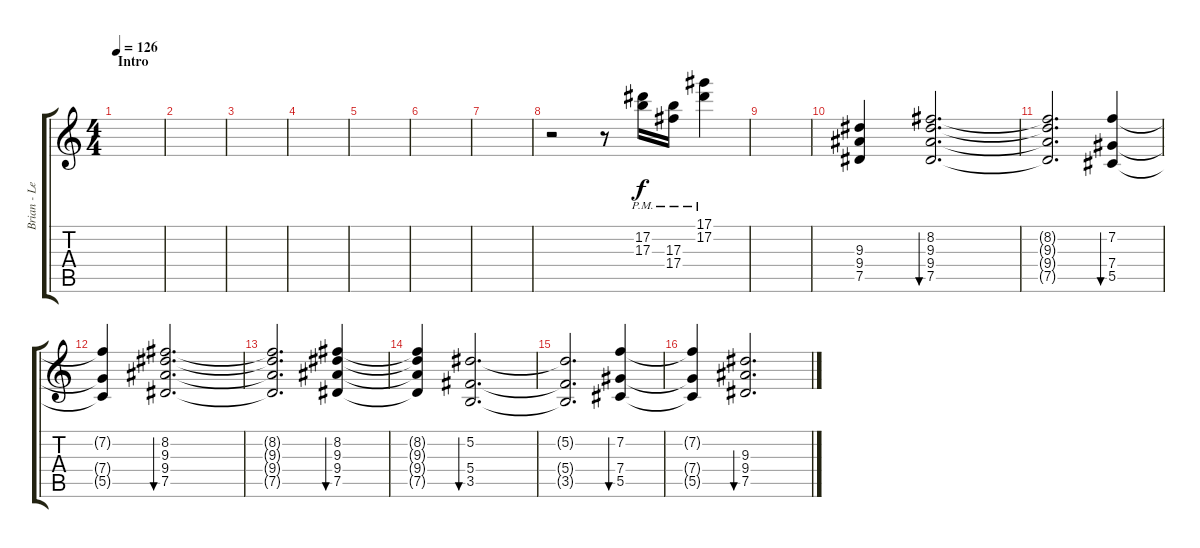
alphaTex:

\track ("Brian - Lead Guitar" "Brian - Le") {instrument overdrivenguitar}
\staff {score tabs}
\tuning (Eb4 Bb3 Gb3 Db3 Ab2 Eb2) {hide}
\ts (4 4)
\section ("" "Intro")
\tempo 126
\clef g2
\ks c
|
|
|
|
|
|
|
r.2 r.8 (17.2{pm} 17.3{pm}).16{instrument overdrivenguitar} (17.3{pm} 17.4{pm}).16 (17.1{pm} 17.2{pm}).4 |
|
(9.3 9.4 7.5).4{instrument overdrivenguitar} (8.2 9.3 9.4 7.5).2{d bu 240} |
(8.2{t} 9.3{t} 9.4{t} 7.5{t}).2{d} (7.2 7.4 5.5).4{bu 240} |
(7.2{t} 7.4{t} 5.5{t}).4 (8.2 9.3 9.4 7.5).2{d bu 240} |
(8.2{t} 9.3{t} 9.4{t} 7.5{t}).2{d} (8.2 9.3 9.4 7.5).4{bu 240} |
(8.2{t} 9.3{t} 9.4{t} 7.5{t}).4 (5.2 5.4 3.5).2{d bu 240} |
(5.2{t} 5.4{t} 3.5{t}).2{d} (7.2 7.4 5.5).4{bu 240} |
(7.2{t} 7.4{t} 5.5{t}).4 (9.3 9.4 7.5).2{d bu 240}
